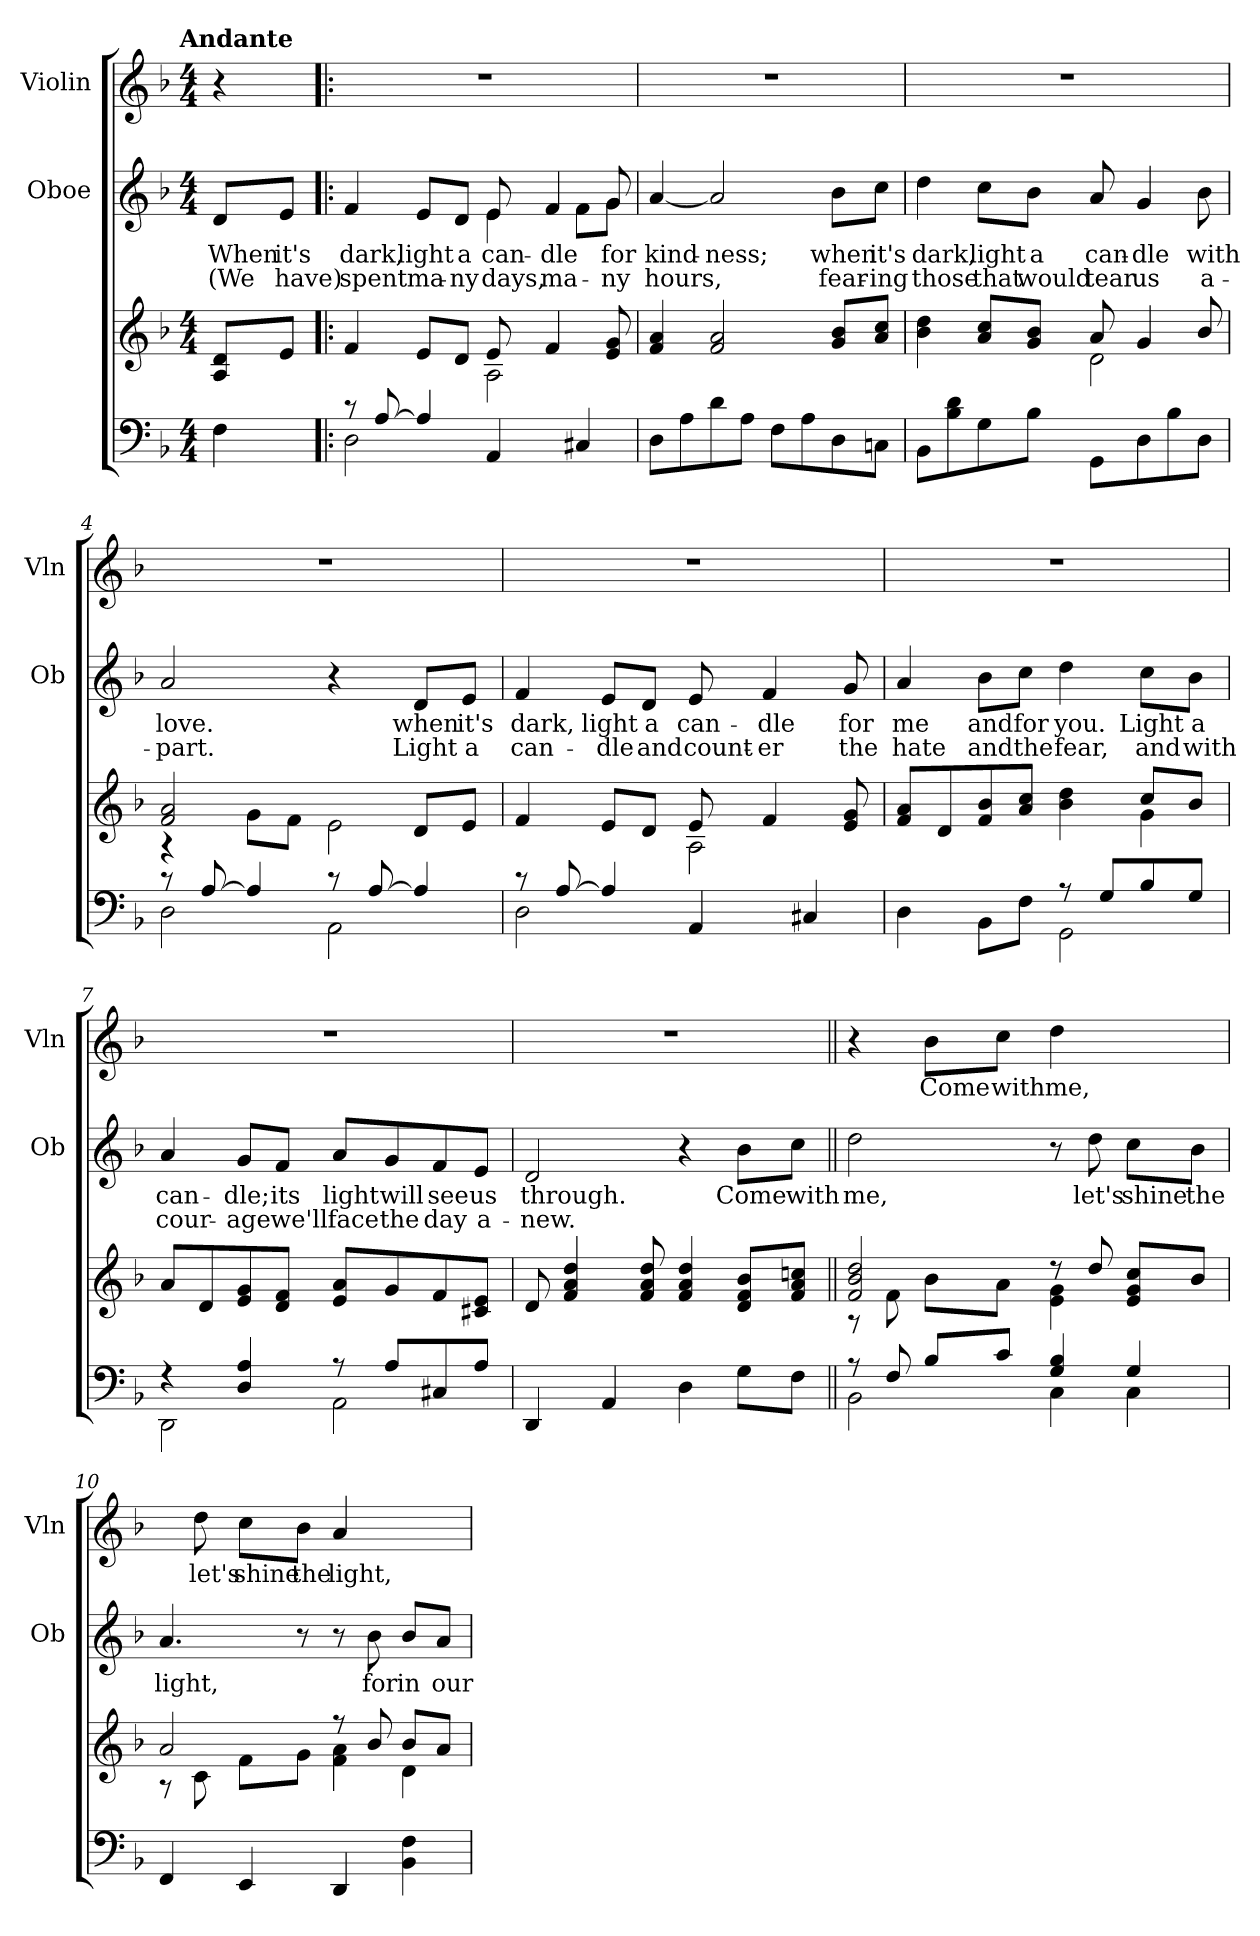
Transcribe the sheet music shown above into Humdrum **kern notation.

**kern	**kern	**kern	**text	**text	**kern	**text
*part3	*part3	*part2	*part2	*part2	*part1	*part1
*staff4	*staff3	*staff2	*staff2	*staff2	*staff1	*staff1
*	*	*I"Oboe	*	*	*I"Violin	*
*	*	*I'Ob	*	*	*I'Vln	*
*clefF4	*clefG2	*clefG2	*	*	*clefG2	*
*k[b-]	*k[b-]	*k[b-]	*	*	*k[b-]	*
!!LO:TX:omd:t=Andante
*M4/4	*M4/4	*M4/4	*	*	*M4/4	*
*MM92	*MM92	*MM92	*	*	*MM84	*
=	=	=	=	=	=	=
4F	8A 8dL	8dL	When	(We	4r	.
.	8eJ	8eJ	it's	have)	.	.
=1!|:	=1!|:	=1!|:	=1!|:	=1!|:	=1!|:	=1!|:
*^	*^	*^	*	*	*	*
8r	2D	4f	2ryy	4f/	2ryy	dark,	spent	1r	.
[8A	.	.	.	.	.	.	.	.	.
4A]	.	8eL	.	8eL	.	light	ma-	.	.
.	.	8dJ	.	8dJ	.	a	-ny	.	.
2ryy	4AA	8e	2A	8e/	4e\	can-	days,	.	.
.	.	4f	.	4f/	.	-dle	ma-	.	.
.	4C#X	.	.	.	8fL	.	.	.	.
.	.	8e 8g	.	8g/	8gJ	for	-ny	.	.
*v	*v	*	*	*v	*v	*	*	*	*
*	*v	*v	*	*	*	*	*
=2	=2	=2	=2	=2	=2	=2
8DL	4f/ 4a/	[4a/	kind-	hours,	1r	.
8A	.	.	.	.	.	.
8d	2f/ 2a/	2a/]	-ness;	.	.	.
8AJ	.	.	.	.	.	.
8FL	.	.	.	.	.	.
8A	.	.	.	.	.	.
8D	8g 8b-L	8b-L	when	fear-	.	.
8CniJ	8a 8ccJ	8ccJ	it's	-ing	.	.
!!LO:LB:g=z
=3	=3	=3	=3	=3	=3	=3
*	*^	*	*	*	*	*
8BB-L	4b-\ 4dd\	2ryy	4dd\	dark,	those	1r	.
8B- 8d	.	.	.	.	.	.	.
8G	8a 8ccL	.	8ccL	light	that	.	.
8B-J	8g 8b-J	.	8b-J	a	would	.	.
8GGL	8a/	2d\	8a/	can-	tear	.	.
8D	4g/	.	4g/	-dle	us	.	.
8B-	.	.	.	.	.	.	.
8DJ	8b-/	.	8b-\	with	a-	.	.
=4	=4	=4	=4	=4	=4	=4	=4
*^	*	*	*	*	*	*	*
8r	2D\	2f/ 2a/	4r	2a/	love.	-part.	1r	.
[8A/	.	.	.	.	.	.	.	.
4A]	.	.	8gL	.	.	.	.	.
.	.	.	8fJ	.	.	.	.	.
8r	2AA\	4ryy	2e	4r	.	.	.	.
[8A/	.	.	.	.	.	.	.	.
4A]	.	8dL	.	8dL	when	Light	.	.
.	.	8eJ	.	8eJ	it's	a	.	.
=5	=5	=5	=5	=5	=5	=5	=5	=5
8r	2D	4f	2ryy	4f/	dark,	can-	1r	.
[8A	.	.	.	.	.	.	.	.
4A]	.	8eL	.	8eL	light	-dle	.	.
.	.	8dJ	.	8dJ	a	and	.	.
2ryy	4AA	8e	2A	8e/	can-	count-	.	.
.	.	4f	.	4f/	-dle	-er	.	.
.	4C#X	.	.	.	.	.	.	.
.	.	8e 8g	.	8g/	for	the	.	.
!!LO:LB:g=z
=6	=6	=6	=6	=6	=6	=6	=6	=6
4ryy	4D	8f 8aL	2ryy	4a/	me	hate	1r	.
.	.	8d	.	.	.	.	.	.
8ryy	8BB-L	8f 8b-	.	8b-L	and	and	.	.
8ryy	8FJ	8a 8ccJ	.	8ccJ	for	the	.	.
8r	2GG	4b-\ 4dd\	4ryy	4dd\	you.	fear,	.	.
8GL	.	.	.	.	.	.	.	.
8B-	.	8cc/L	4g	8ccL	Light	and	.	.
8GJ	.	8b-J	.	8b-J	a	with	.	.
*	*	*v	*v	*	*	*	*	*
=7	=7	=7	=7	=7	=7	=7	=7
4r	2DD	8aL	4a/	can-	cour-	1r	.
.	.	8d	.	.	.	.	.
4D 4A	.	8e 8g	8gL	-dle;	-age	.	.
.	.	8d 8fJ	8fJ	its	we'll	.	.
8r	2AA	8e 8aL	8aL	light	face	.	.
8AL	.	8g	8g	will	the	.	.
8C#X	.	8f	8f	see	day	.	.
8AJ	.	8c#X 8eJ	8eJ	us	a-	.	.
*v	*v	*	*	*	*	*	*
=8	=8	=8	=8	=8	=8	=8
4DD/	8d/	2d/	through.	-new.	1r	.
.	4f/ 4a/ 4dd/	.	.	.	.	.
4AA/	.	.	.	.	.	.
.	8f/ 8a/ 8dd/	.	.	.	.	.
4D\	4f/ 4a/ 4dd/	4r	.	.	.	.
8GL	8d 8f 8b-L	8b-L	Come	.	.	.
8FJ	8f 8a 8ccniJ	8ccJ	with	.	.	.
!!LO:PB:g=z
=9||	=9||	=9||	=9||	=9||	=9||	=9||
*^	*^	*	*	*	*	*
8r	2BB-\	2f/ 2b-/ 2dd/	8r	2dd\	me,	.	4r	.
8F/	.	.	8f\	.	.	.	.	.
8B-L	.	.	8b-L	.	.	.	8b-L	Come
8cJ	.	.	8aJ	.	.	.	8ccJ	with
4G/ 4B-/	4C\	8r	4e\ 4g\	8r	.	.	4dd\	me,
.	.	8dd/	.	8dd\	let's	.	.	.
4G/	4C\	8e 8g 8ccL	4ryy	8ccL	shine	.	4ryy	.
.	.	8b-J	.	8b-J	the	.	.	.
*v	*v	*	*	*	*	*	*	*
=10	=10	=10	=10	=10	=10	=10	=10
4FF/	2a/	8r	4.a/	light,	.	8ryy	.
.	.	8c\	.	.	.	8dd\	let's
4EE/	.	8fL	.	.	.	8ccL	shine
.	.	8gJ	8r	.	.	8b-J	the
4DD/	8r	4f\ 4a\	8r	.	.	4a/	light,
.	8b-/	.	8b-\	for	.	.	.
4BB-\ 4F\	8b-L	4d\	8b-L	in	.	4ryy	.
.	8aJ	.	8aJ	our	.	.	.
*	*v	*v	*	*	*	*	*
=	=	=	=	=	=	=
*-	*-	*-	*-	*-	*-	*-
